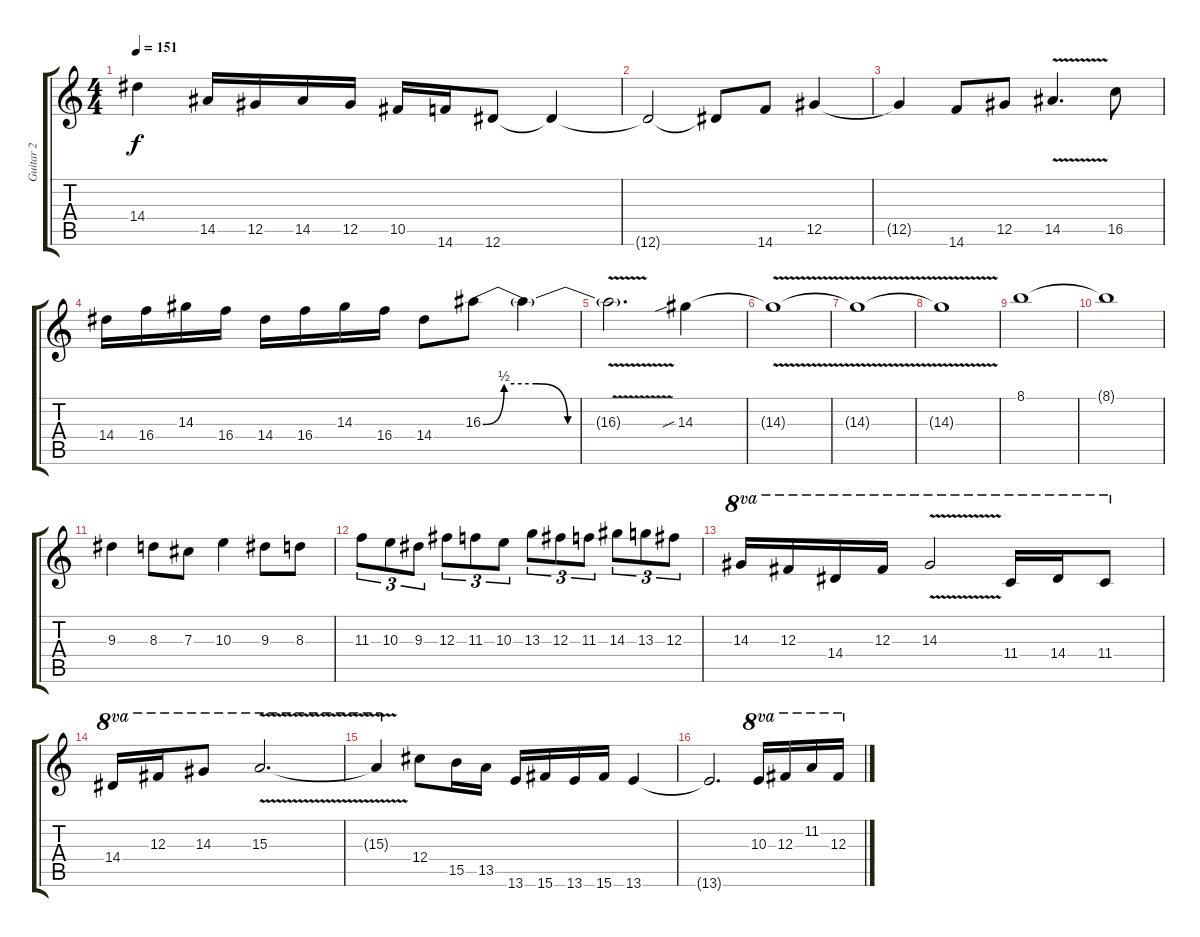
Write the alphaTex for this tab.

\track ("Guitar 2" "Guitar 2") {instrument overdrivenguitar}
\staff {score tabs}
\tuning (Eb4 Bb3 Gb3 Db3 Ab2 Eb2) {hide}
\ts (4 4)
\tempo 151
\clef g2
\ks c
14.4{t}.4{dy f} 14.5.16 12.5.16 14.5.16 12.5.16 10.5.16 14.6.16 12.6.8 12.6{t}.4 |
12.6{t}.2 12.6{t}.8 14.6.8 12.5.4 |
12.5{t}.4 14.6.8 12.5.8 14.5{v}.4{d} 16.5.8 |
14.4.16 16.4.16 14.3.16 16.4.16 14.4.16 16.4.16 14.3.16 16.4.16 14.4.8 16.3{be (custom 0 0 10 2 25 2 40 0 60 0)}.8 16.3{t}.4 |
16.3{v t}.2{d} 14.3{sib}.4 |
14.3{v t}.1 |
14.3{v t}.1 |
14.3{v t}.1 |
8.1.1 |
8.1{t}.1 |
9.3.4 8.3.8 7.3.8 10.3.4 9.3.8 8.3.8 |
11.3.8{tu (3 2)} 10.3.8{tu (3 2)} 9.3.8{tu (3 2)} 12.3.8{tu (3 2)} 11.3.8{tu (3 2)} 10.3.8{tu (3 2)} 13.3.8{tu (3 2)} 12.3.8{tu (3 2)} 11.3.8{tu (3 2)} 14.3.8{tu (3 2)} 13.3.8{tu (3 2)} 12.3.8{tu (3 2)} |
14.3.16{ot 8va} 12.3.16{ot 8va} 14.4.16{ot 8va} 12.3.16{ot 8va} 14.3{v}.2{ot 8va} 11.4.16{ot 8va} 14.4.16{ot 8va} 11.4.8{ot 8va} |
14.4.16{ot 8va} 12.3.16{ot 8va} 14.3.8{ot 8va} 15.3{v}.2{d ot 8va} |
15.3{v t}.4{ot 8va} 12.4.8 15.5.16 13.5.16 13.6.16 15.6.16 13.6.16 15.6.16 13.6.4 |
13.6{t}.2{d} 10.3.16{ot 8va} 12.3.16{ot 8va} 11.2.16{ot 8va} 12.3.16{ot 8va}
